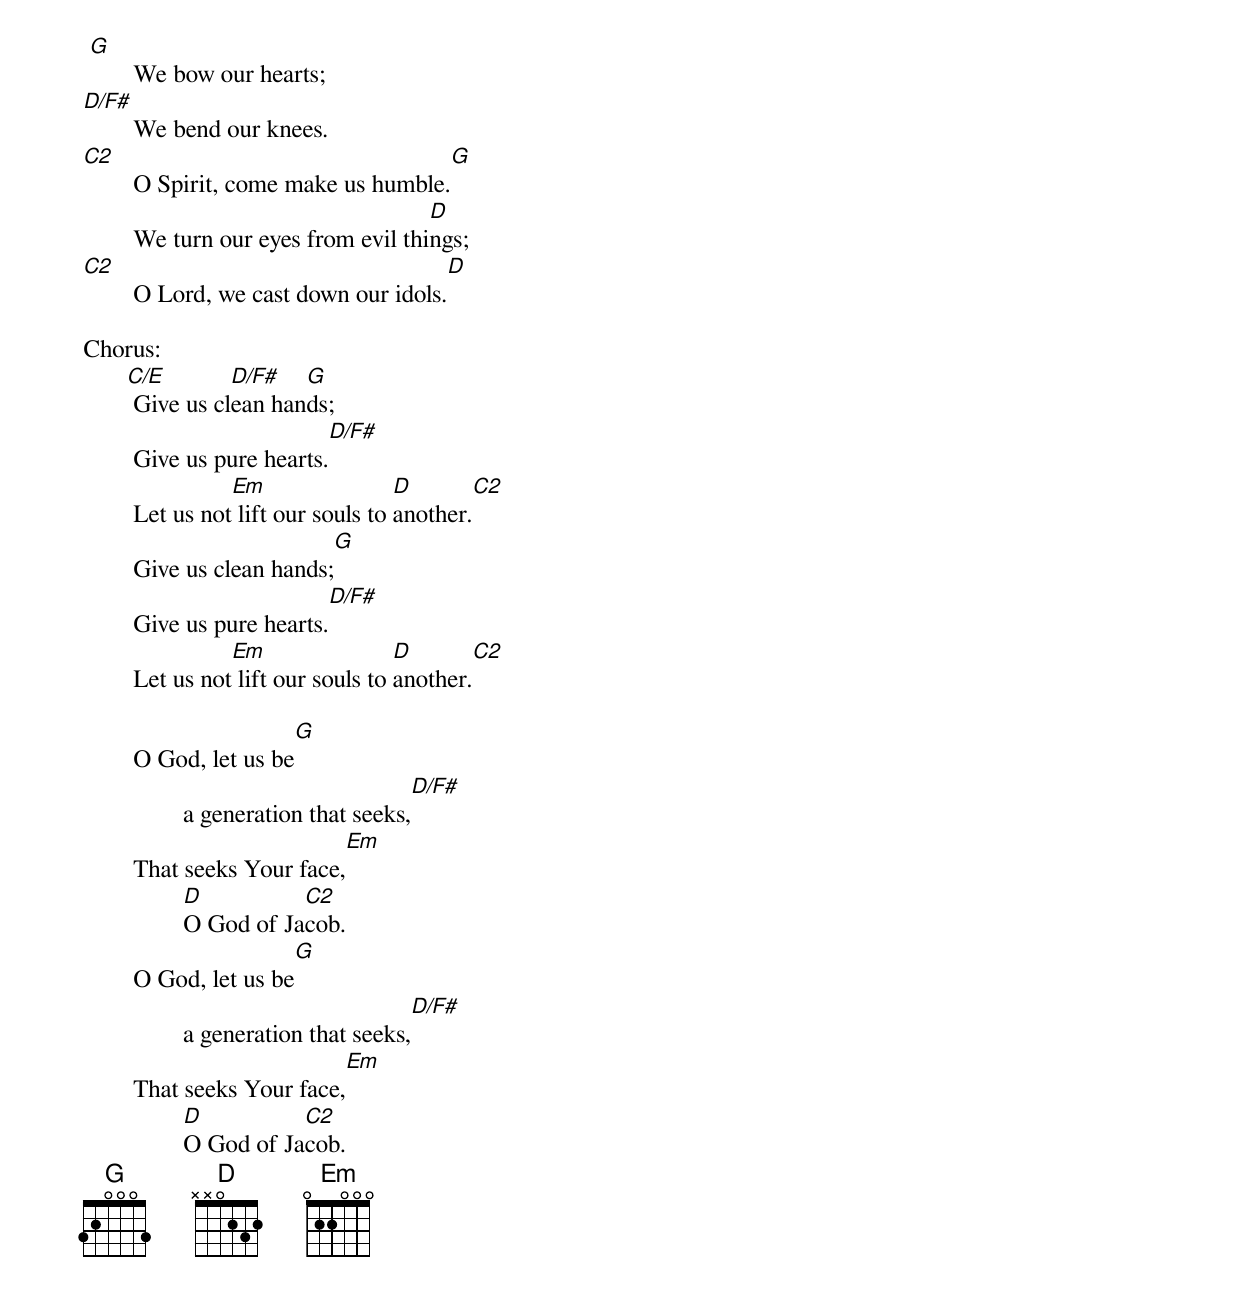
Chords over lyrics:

 G
	We bow our hearts;
D/F#
	We bend our knees.
C2                                                G
	O Spirit, come make us humble.
                                      D
	We turn our eyes from evil things;
C2                                                                 D
	O Lord, we cast down our idols.

Chorus:
       C/E        D/F#   G
	Give us clean hands;
                                 D/F#
	Give us pure hearts.
                  Em                 D              C2
	Let us not lift our souls to another.
                                 G
	Give us clean hands;
                                 D/F#
	Give us pure hearts.
                  Em                 D              C2
	Let us not lift our souls to another.

                                 G
	O God, let us be
                                           D/F#
		a generation that seeks,
                                      Em
	That seeks Your face,
                D          C2
		O God of Jacob.
                                G
	O God, let us be
                                           D/F#
		a generation that seeks,
                                      Em
	That seeks Your face,
                D          C2
		O God of Jacob.
